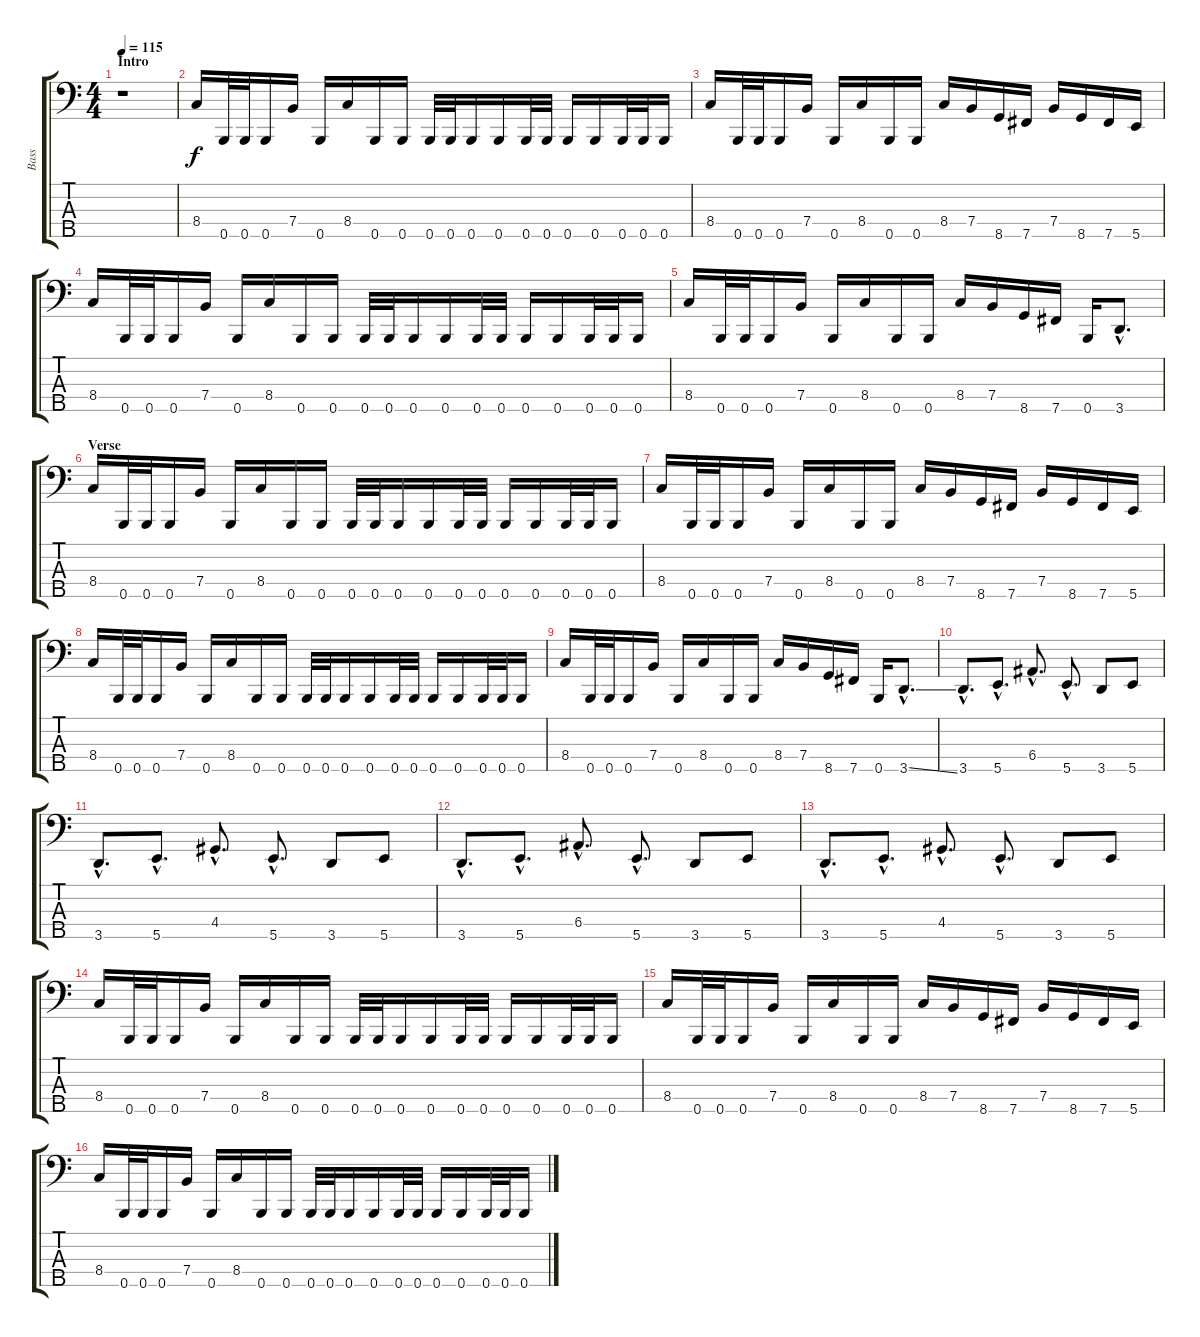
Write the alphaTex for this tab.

\track ("Bass" "Bass") {instrument electricbasspick}
\staff {score tabs}
\tuning (G2 D2 A1 E1 B0) {hide}
\ts (4 4)
\section ("" "Intro")
\tempo 115
\clef f4
\ks c
r.1{dy f instrument electricbasspick} |
8.4.16 0.5.32 0.5.32 0.5.16 7.4.16 0.5.16 8.4.16 0.5.16 0.5.16 0.5.32 0.5.32 0.5.16 0.5.16 0.5.32 0.5.32 0.5.16 0.5.16 0.5.32 0.5.32 0.5.16 |
8.4.16 0.5.32 0.5.32 0.5.16 7.4.16 0.5.16 8.4.16 0.5.16 0.5.16 8.4.16 7.4.16 8.5.16 7.5.16 7.4.16 8.5.16 7.5.16 5.5.16 |
8.4.16 0.5.32 0.5.32 0.5.16 7.4.16 0.5.16 8.4.16 0.5.16 0.5.16 0.5.32 0.5.32 0.5.16 0.5.16 0.5.32 0.5.32 0.5.16 0.5.16 0.5.32 0.5.32 0.5.16 |
8.4.16 0.5.32 0.5.32 0.5.16 7.4.16 0.5.16 8.4.16 0.5.16 0.5.16 8.4.16 7.4.16 8.5.16 7.5.16 0.5.16 3.5{hac}.8{d} |
\section ("" "Verse")
8.4.16 0.5.32 0.5.32 0.5.16 7.4.16 0.5.16 8.4.16 0.5.16 0.5.16 0.5.32 0.5.32 0.5.16 0.5.16 0.5.32 0.5.32 0.5.16 0.5.16 0.5.32 0.5.32 0.5.16 |
8.4.16 0.5.32 0.5.32 0.5.16 7.4.16 0.5.16 8.4.16 0.5.16 0.5.16 8.4.16 7.4.16 8.5.16 7.5.16 7.4.16 8.5.16 7.5.16 5.5.16 |
8.4.16 0.5.32 0.5.32 0.5.16 7.4.16 0.5.16 8.4.16 0.5.16 0.5.16 0.5.32 0.5.32 0.5.16 0.5.16 0.5.32 0.5.32 0.5.16 0.5.16 0.5.32 0.5.32 0.5.16 |
8.4.16 0.5.32 0.5.32 0.5.16 7.4.16 0.5.16 8.4.16 0.5.16 0.5.16 8.4.16 7.4.16 8.5.16 7.5.16 0.5.16 3.5{ss hac}.8{d} |
3.5{hac}.8{d} 5.5{hac}.8{d} 6.4{hac}.8{d} 5.5{hac}.8{d} 3.5.8 5.5.8 |
3.5{hac}.8{d} 5.5{hac}.8{d} 4.4{hac}.8{d} 5.5{hac}.8{d} 3.5.8 5.5.8 |
3.5{hac}.8{d} 5.5{hac}.8{d} 6.4{hac}.8{d} 5.5{hac}.8{d} 3.5.8 5.5.8 |
3.5{hac}.8{d} 5.5{hac}.8{d} 4.4{hac}.8{d} 5.5{hac}.8{d} 3.5.8 5.5.8 |
8.4.16 0.5.32 0.5.32 0.5.16 7.4.16 0.5.16 8.4.16 0.5.16 0.5.16 0.5.32 0.5.32 0.5.16 0.5.16 0.5.32 0.5.32 0.5.16 0.5.16 0.5.32 0.5.32 0.5.16 |
8.4.16 0.5.32 0.5.32 0.5.16 7.4.16 0.5.16 8.4.16 0.5.16 0.5.16 8.4.16 7.4.16 8.5.16 7.5.16 7.4.16 8.5.16 7.5.16 5.5.16 |
8.4.16 0.5.32 0.5.32 0.5.16 7.4.16 0.5.16 8.4.16 0.5.16 0.5.16 0.5.32 0.5.32 0.5.16 0.5.16 0.5.32 0.5.32 0.5.16 0.5.16 0.5.32 0.5.32 0.5.16
